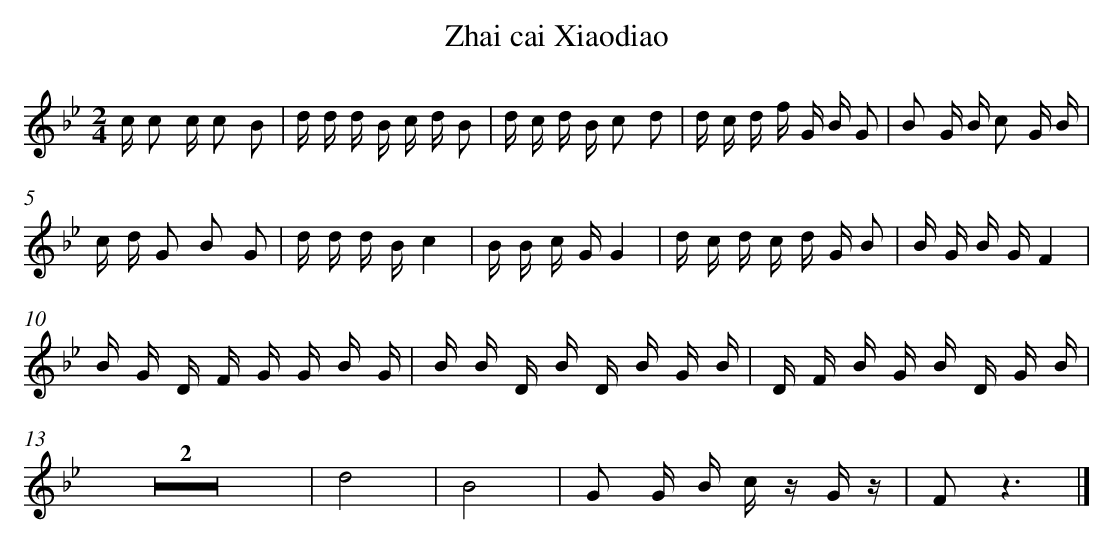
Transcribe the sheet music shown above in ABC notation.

X:1
T: Zhai cai Xiaodiao
L: 1/16
M: 2/4
K: Bb
c c2 c c2 B2 [I:setbarnb 1]|
d d d B c d B2 |
d c d B c2 d2 |
d c d f G B G2 |
B2 G B c2 G B |
c d G2 B2 G2 |
d d d Bc4 |
B B c GG4 |
d c d c d G B2 |
B G B GF4 |
B G D F G G B G |
B B D B D B G B |
D F B G B D G B |
Z2 |
d8 |
B8 |
G2 G B c z G z |
F2z6 |]
